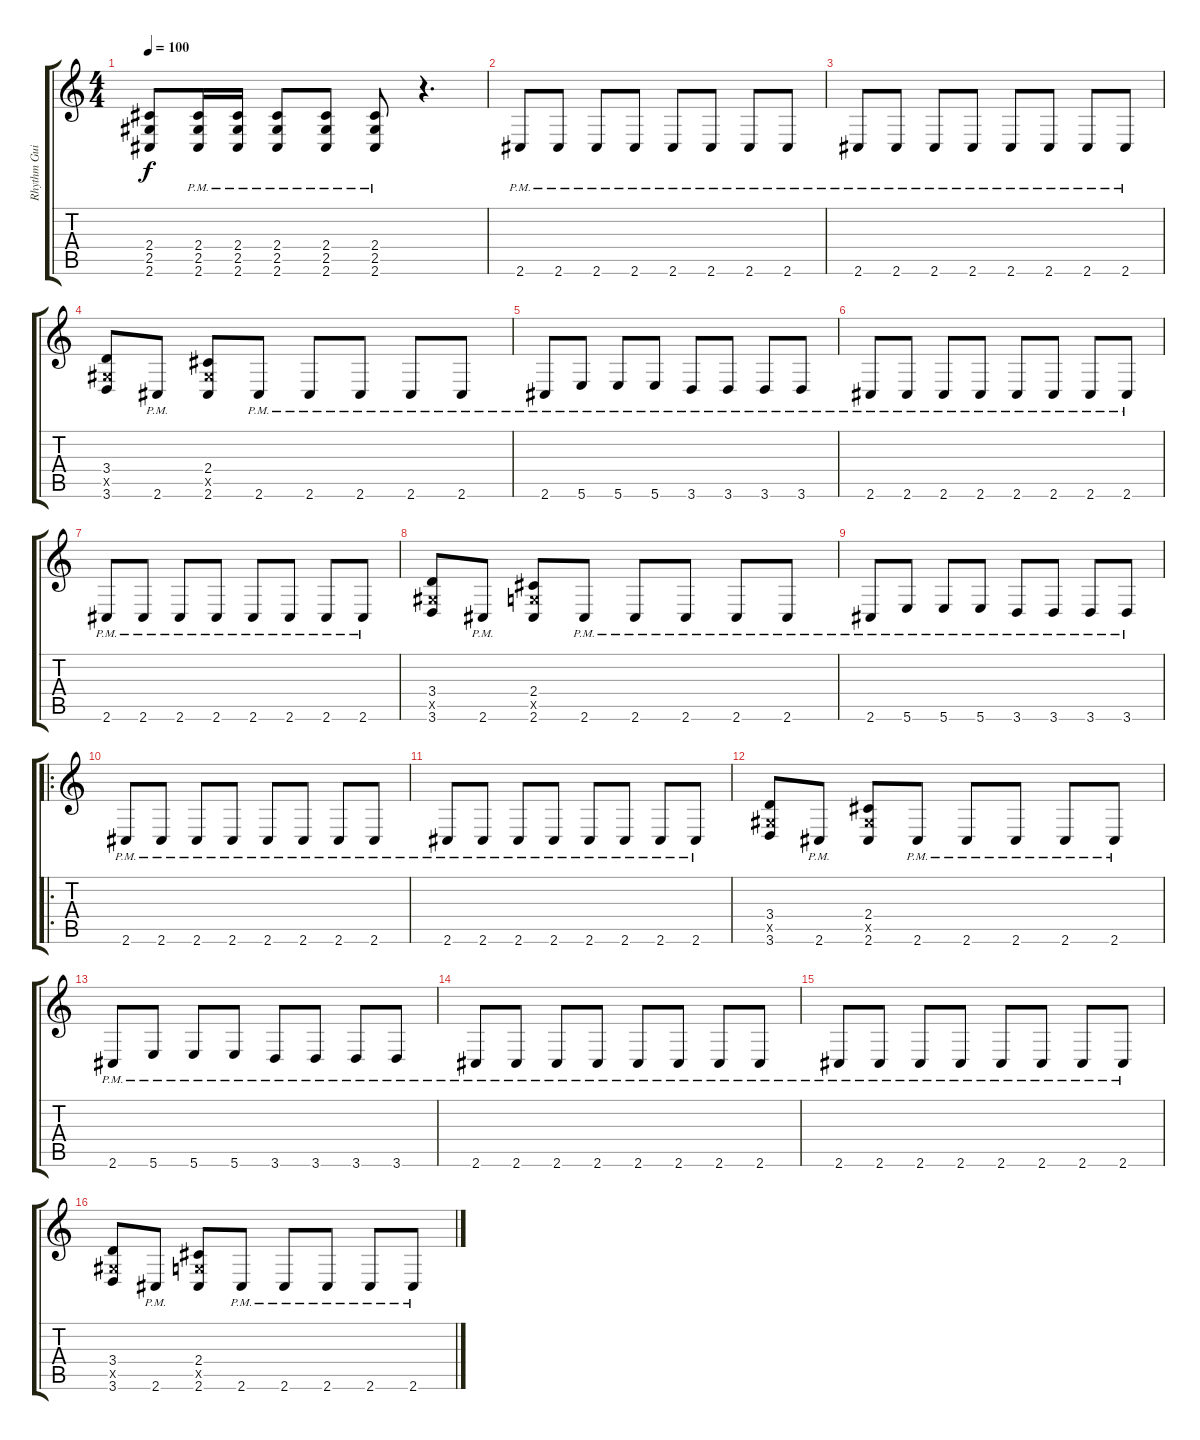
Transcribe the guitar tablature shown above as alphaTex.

\track ("Rhythm Guitar" "Rhythm Gui") {instrument distortionguitar}
\staff {score tabs}
\tuning (Db4 Ab3 E3 B2 Gb2 B1) {hide}
\ts (4 4)
\tempo 100
\clef g2
\ks c
(2.4{t} 2.5{t} 2.6{t}).8{dy f} (2.4{pm} 2.5{pm} 2.6{pm}).16 (2.4{pm} 2.5{pm} 2.6{pm}).16 (2.4{pm} 2.5{pm} 2.6{pm}).8 (2.4{pm} 2.5{pm} 2.6{pm}).8 (2.4{pm} 2.5{pm} 2.6{pm}).8 r.4{d} |
2.6{pm}.8 2.6{pm}.8 2.6{pm}.8 2.6{pm}.8 2.6{pm}.8 2.6{pm}.8 2.6{pm}.8 2.6{pm}.8 |
2.6{pm}.8 2.6{pm}.8 2.6{pm}.8 2.6{pm}.8 2.6{pm}.8 2.6{pm}.8 2.6{pm}.8 2.6{pm}.8 |
(3.4 2.5{x} 3.6).8 2.6{pm}.8 (2.4 2.5{x} 2.6).8 2.6{pm}.8 2.6{pm}.8 2.6{pm}.8 2.6{pm}.8 2.6{pm}.8 |
2.6{pm}.8 5.6{pm}.8 5.6{pm}.8 5.6{pm}.8 3.6{pm}.8 3.6{pm}.8 3.6{pm}.8 3.6{pm}.8 |
2.6{pm}.8 2.6{pm}.8 2.6{pm}.8 2.6{pm}.8 2.6{pm}.8 2.6{pm}.8 2.6{pm}.8 2.6{pm}.8 |
2.6{pm}.8 2.6{pm}.8 2.6{pm}.8 2.6{pm}.8 2.6{pm}.8 2.6{pm}.8 2.6{pm}.8 2.6{pm}.8 |
(3.4 2.5{x} 3.6).8 2.6{pm}.8 (2.4 1.5{x} 2.6).8 2.6{pm}.8 2.6{pm}.8 2.6{pm}.8 2.6{pm}.8 2.6{pm}.8 |
2.6{pm}.8 5.6{pm}.8 5.6{pm}.8 5.6{pm}.8 3.6{pm}.8 3.6{pm}.8 3.6{pm}.8 3.6{pm}.8 |
\ro
2.6{pm}.8 2.6{pm}.8 2.6{pm}.8 2.6{pm}.8 2.6{pm}.8 2.6{pm}.8 2.6{pm}.8 2.6{pm}.8 |
2.6{pm}.8 2.6{pm}.8 2.6{pm}.8 2.6{pm}.8 2.6{pm}.8 2.6{pm}.8 2.6{pm}.8 2.6{pm}.8 |
(3.4 2.5{x} 3.6).8 2.6{pm}.8 (2.4 2.5{x} 2.6).8 2.6{pm}.8 2.6{pm}.8 2.6{pm}.8 2.6{pm}.8 2.6{pm}.8 |
2.6{pm}.8 5.6{pm}.8 5.6{pm}.8 5.6{pm}.8 3.6{pm}.8 3.6{pm}.8 3.6{pm}.8 3.6{pm}.8 |
2.6{pm}.8 2.6{pm}.8 2.6{pm}.8 2.6{pm}.8 2.6{pm}.8 2.6{pm}.8 2.6{pm}.8 2.6{pm}.8 |
2.6{pm}.8 2.6{pm}.8 2.6{pm}.8 2.6{pm}.8 2.6{pm}.8 2.6{pm}.8 2.6{pm}.8 2.6{pm}.8 |
(3.4 2.5{x} 3.6).8 2.6{pm}.8 (2.4 1.5{x} 2.6).8 2.6{pm}.8 2.6{pm}.8 2.6{pm}.8 2.6{pm}.8 2.6{pm}.8
